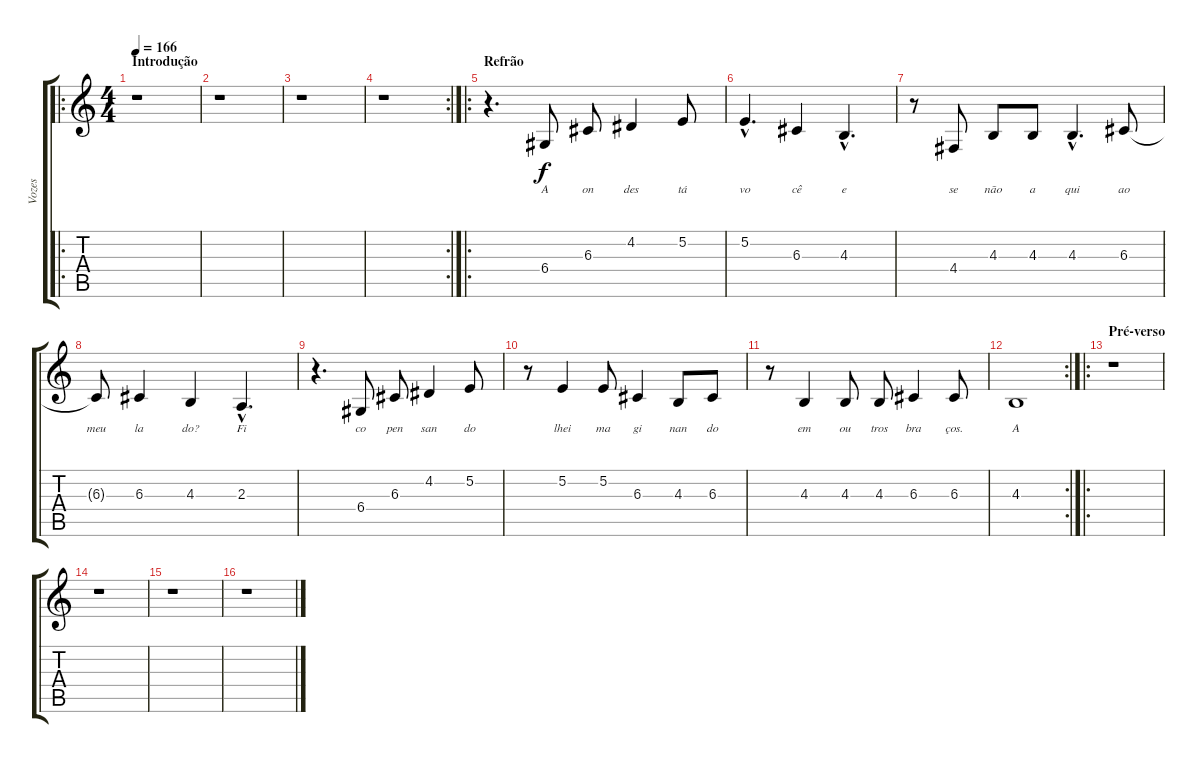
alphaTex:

\track ("Vozes" "Vozes") {instrument voiceoohs}
\staff {score tabs}
\tuning (E4 B3 G3 D3 A2 E2) {hide}
\ro
\ts (4 4)
\section ("" "Introdução")
\tempo 166
\clef g2
\ks c
r.1{dy f instrument voiceoohs} |
r.1 |
r.1 |
\rc 2
r.1 |
\ro
\section ("" "Refrão")
r.4{d} 6.4.8{lyrics (0 "A") lyrics (1 "") lyrics (2 "") lyrics (3 "") lyrics (4 "")} 6.3.8{lyrics (0 "on") lyrics (1 "") lyrics (2 "") lyrics (3 "") lyrics (4 "")} 4.2.4{lyrics (0 "des") lyrics (1 "") lyrics (2 "") lyrics (3 "") lyrics (4 "")} 5.2.8{lyrics (0 "tá") lyrics (1 "") lyrics (2 "") lyrics (3 "") lyrics (4 "")} |
5.2{hac}.4{d lyrics (0 "vo") lyrics (1 "") lyrics (2 "") lyrics (3 "") lyrics (4 "")} 6.3.4{lyrics (0 "cê") lyrics (1 "") lyrics (2 "") lyrics (3 "") lyrics (4 "")} 4.3{hac}.4{d lyrics (0 "e") lyrics (1 "") lyrics (2 "") lyrics (3 "") lyrics (4 "")} |
r.8 4.4.8{lyrics (0 "se") lyrics (1 "") lyrics (2 "") lyrics (3 "") lyrics (4 "")} 4.3.8{lyrics (0 "não") lyrics (1 "") lyrics (2 "") lyrics (3 "") lyrics (4 "")} 4.3.8{lyrics (0 "a") lyrics (1 "") lyrics (2 "") lyrics (3 "") lyrics (4 "")} 4.3{hac}.4{d lyrics (0 "qui") lyrics (1 "") lyrics (2 "") lyrics (3 "") lyrics (4 "")} 6.3.8{lyrics (0 "ao") lyrics (1 "") lyrics (2 "") lyrics (3 "") lyrics (4 "")} |
6.3{t}.8{lyrics (0 "meu") lyrics (1 "") lyrics (2 "") lyrics (3 "") lyrics (4 "")} 6.3.4{lyrics (0 "la") lyrics (1 "") lyrics (2 "") lyrics (3 "") lyrics (4 "")} 4.3.4{lyrics (0 "do?") lyrics (1 "") lyrics (2 "") lyrics (3 "") lyrics (4 "")} 2.3{hac}.4{d lyrics (0 "Fi") lyrics (1 "") lyrics (2 "") lyrics (3 "") lyrics (4 "")} |
r.4{d} 6.4.8{lyrics (0 "co") lyrics (1 "") lyrics (2 "") lyrics (3 "") lyrics (4 "")} 6.3.8{lyrics (0 "pen") lyrics (1 "") lyrics (2 "") lyrics (3 "") lyrics (4 "")} 4.2.4{lyrics (0 "san") lyrics (1 "") lyrics (2 "") lyrics (3 "") lyrics (4 "")} 5.2.8{lyrics (0 "do") lyrics (1 "") lyrics (2 "") lyrics (3 "") lyrics (4 "")} |
r.8 5.2.4{lyrics (0 "lhei") lyrics (1 "") lyrics (2 "") lyrics (3 "") lyrics (4 "")} 5.2.8{lyrics (0 "ma") lyrics (1 "") lyrics (2 "") lyrics (3 "") lyrics (4 "")} 6.3.4{lyrics (0 "gi") lyrics (1 "") lyrics (2 "") lyrics (3 "") lyrics (4 "")} 4.3.8{lyrics (0 "nan") lyrics (1 "") lyrics (2 "") lyrics (3 "") lyrics (4 "")} 6.3.8{lyrics (0 "do") lyrics (1 "") lyrics (2 "") lyrics (3 "") lyrics (4 "")} |
r.8 4.3.4{lyrics (0 "em") lyrics (1 "") lyrics (2 "") lyrics (3 "") lyrics (4 "")} 4.3.8{lyrics (0 "ou") lyrics (1 "") lyrics (2 "") lyrics (3 "") lyrics (4 "")} 4.3.8{lyrics (0 "tros") lyrics (1 "") lyrics (2 "") lyrics (3 "") lyrics (4 "")} 6.3.4{lyrics (0 "bra") lyrics (1 "") lyrics (2 "") lyrics (3 "") lyrics (4 "")} 6.3.8{lyrics (0 "ços.") lyrics (1 "") lyrics (2 "") lyrics (3 "") lyrics (4 "")} |
\rc 2
4.3.1{lyrics (0 "A") lyrics (1 "") lyrics (2 "") lyrics (3 "") lyrics (4 "")} |
\ro
\section ("" "Pré-verso")
r.1 |
r.1 |
r.1 |
r.1
